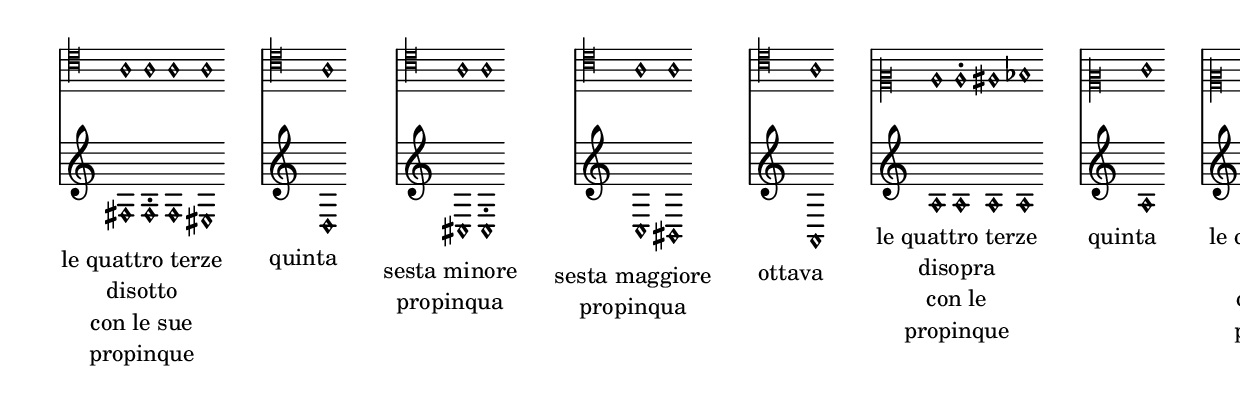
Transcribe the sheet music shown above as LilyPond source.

\version "2.22.2"

% Auto generated file

\header {
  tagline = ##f
}

dot = {
   \once \override Script.add-stem-support = ##f
   \once \override Script.toward-stem-shift = 0
   \once \override Script.skyline-horizontal-padding = 0
   \once \override Script.direction = 1
   \once \override Script.font-size = 1
}

\markup {
  \center-column {
    \line {
      \center-align
      \fontsize#3 { \concat { \normal-text ""} }
    }
    \null
    \line {
      \center-column {

        \line {
          \score {
            <<
              \new Staff \with { instrumentName = ""} {
                \override Staff.TimeSignature.stencil = ##f
                \override Staff.NoteHead.style = #'baroque
                \accidentalStyle Score.forget
                \override Rest.style = #'mensural
                \override NoteHead.style = #'petrucci
                \cadenzaOn
                \clef "mensural-c4"
                \key c #`((0 . ,NATURAL) (1 . ,NATURAL) (2 . ,NATURAL)
                          (3 . ,NATURAL) (4 . ,NATURAL) (5 . ,NATURAL)
                          (6 . ,NATURAL))  a1  a1  a1  a1 
                \cadenzaOff
              }
              \new Staff \with { instrumentName = ""} {
                \override Staff.TimeSignature.stencil = ##f
                \override Staff.NoteHead.style = #'baroque
                \accidentalStyle Score.forget
                \override Rest.style = #'mensural
                \override NoteHead.style = #'petrucci
                \cadenzaOn
                \clef "mensural-f4"
                \key c #`((0 . ,NATURAL) (1 . ,NATURAL) (2 . ,NATURAL)
                          (3 . ,NATURAL) (4 . ,NATURAL) (5 . ,NATURAL)
                          (6 . ,NATURAL))  fis1  \dot f1-.  f1  eis1 
                \cadenzaOff
              }
            >>
            \layout {
              \context {
                \Score
                \override SpacingSpanner.common-shortest-duration = #(ly:make-moment 1)
              }
            }
          }
        }
        \null
        \line {
          \left-align {  \normal-text "le quattro terze" }
        }
        \line {
          \left-align {  \normal-text "disotto" }
        }
        \line {
          \left-align {  \normal-text "con le sue" }
        }
        \line {
          \left-align {  \normal-text "propinque" }
        }

      }
      \hspace #3 
      \center-column {

        \line {
          \score {
            <<
              \new Staff \with { instrumentName = ""} {
                \override Staff.TimeSignature.stencil = ##f
                \override Staff.NoteHead.style = #'baroque
                \accidentalStyle Score.forget
                \override Rest.style = #'mensural
                \override NoteHead.style = #'petrucci
                \cadenzaOn
                \clef "mensural-c4"
                \key c #`((0 . ,NATURAL) (1 . ,NATURAL) (2 . ,NATURAL)
                          (3 . ,NATURAL) (4 . ,NATURAL) (5 . ,NATURAL)
                          (6 . ,NATURAL))  a1 
                \cadenzaOff
              }
              \new Staff \with { instrumentName = ""} {
                \override Staff.TimeSignature.stencil = ##f
                \override Staff.NoteHead.style = #'baroque
                \accidentalStyle Score.forget
                \override Rest.style = #'mensural
                \override NoteHead.style = #'petrucci
                \cadenzaOn
                \clef "mensural-f4"
                \key c #`((0 . ,NATURAL) (1 . ,NATURAL) (2 . ,NATURAL)
                          (3 . ,NATURAL) (4 . ,NATURAL) (5 . ,NATURAL)
                          (6 . ,NATURAL))  d1 
                \cadenzaOff
              }
            >>
            \layout {
              \context {
                \Score
                \override SpacingSpanner.common-shortest-duration = #(ly:make-moment 1)
              }
            }
          }
        }
        \null
        \line {
          \left-align {  \normal-text "quinta" }
        }

      }
      \hspace #3 
      \center-column {

        \line {
          \score {
            <<
              \new Staff \with { instrumentName = ""} {
                \override Staff.TimeSignature.stencil = ##f
                \override Staff.NoteHead.style = #'baroque
                \accidentalStyle Score.forget
                \override Rest.style = #'mensural
                \override NoteHead.style = #'petrucci
                \cadenzaOn
                \clef "mensural-c4"
                \key c #`((0 . ,NATURAL) (1 . ,NATURAL) (2 . ,NATURAL)
                          (3 . ,NATURAL) (4 . ,NATURAL) (5 . ,NATURAL)
                          (6 . ,NATURAL))  a1  a1 
                \cadenzaOff
              }
              \new Staff \with { instrumentName = ""} {
                \override Staff.TimeSignature.stencil = ##f
                \override Staff.NoteHead.style = #'baroque
                \accidentalStyle Score.forget
                \override Rest.style = #'mensural
                \override NoteHead.style = #'petrucci
                \cadenzaOn
                \clef "mensural-f4"
                \key c #`((0 . ,NATURAL) (1 . ,NATURAL) (2 . ,NATURAL)
                          (3 . ,NATURAL) (4 . ,NATURAL) (5 . ,NATURAL)
                          (6 . ,NATURAL))  cis1  \dot c1-. 
                \cadenzaOff
              }
            >>
            \layout {
              \context {
                \Score
                \override SpacingSpanner.common-shortest-duration = #(ly:make-moment 1)
              }
            }
          }
        }
        \null
        \line {
          \left-align {  \normal-text "sesta minore" }
        }
        \line {
          \left-align {  \normal-text "propinqua" }
        }

      }
      \hspace #3 
      \center-column {

        \line {
          \score {
            <<
              \new Staff \with { instrumentName = ""} {
                \override Staff.TimeSignature.stencil = ##f
                \override Staff.NoteHead.style = #'baroque
                \accidentalStyle Score.forget
                \override Rest.style = #'mensural
                \override NoteHead.style = #'petrucci
                \cadenzaOn
                \clef "mensural-c4"
                \key c #`((0 . ,NATURAL) (1 . ,NATURAL) (2 . ,NATURAL)
                          (3 . ,NATURAL) (4 . ,NATURAL) (5 . ,NATURAL)
                          (6 . ,NATURAL))  a1  a1 
                \cadenzaOff
              }
              \new Staff \with { instrumentName = ""} {
                \override Staff.TimeSignature.stencil = ##f
                \override Staff.NoteHead.style = #'baroque
                \accidentalStyle Score.forget
                \override Rest.style = #'mensural
                \override NoteHead.style = #'petrucci
                \cadenzaOn
                \clef "mensural-f4"
                \key c #`((0 . ,NATURAL) (1 . ,NATURAL) (2 . ,NATURAL)
                          (3 . ,NATURAL) (4 . ,NATURAL) (5 . ,NATURAL)
                          (6 . ,NATURAL))  c1  bis,1 
                \cadenzaOff
              }
            >>
            \layout {
              \context {
                \Score
                \override SpacingSpanner.common-shortest-duration = #(ly:make-moment 1)
              }
            }
          }
        }
        \null
        \line {
          \left-align {  \normal-text "sesta maggiore" }
        }
        \line {
          \left-align {  \normal-text "propinqua" }
        }

      }
      \hspace #3 
      \center-column {

        \line {
          \score {
            <<
              \new Staff \with { instrumentName = ""} {
                \override Staff.TimeSignature.stencil = ##f
                \override Staff.NoteHead.style = #'baroque
                \accidentalStyle Score.forget
                \override Rest.style = #'mensural
                \override NoteHead.style = #'petrucci
                \cadenzaOn
                \clef "mensural-c4"
                \key c #`((0 . ,NATURAL) (1 . ,NATURAL) (2 . ,NATURAL)
                          (3 . ,NATURAL) (4 . ,NATURAL) (5 . ,NATURAL)
                          (6 . ,NATURAL))  a1 
                \cadenzaOff
              }
              \new Staff \with { instrumentName = ""} {
                \override Staff.TimeSignature.stencil = ##f
                \override Staff.NoteHead.style = #'baroque
                \accidentalStyle Score.forget
                \override Rest.style = #'mensural
                \override NoteHead.style = #'petrucci
                \cadenzaOn
                \clef "mensural-f4"
                \key c #`((0 . ,NATURAL) (1 . ,NATURAL) (2 . ,NATURAL)
                          (3 . ,NATURAL) (4 . ,NATURAL) (5 . ,NATURAL)
                          (6 . ,NATURAL))  a,1 
                \cadenzaOff
              }
            >>
            \layout {
              \context {
                \Score
                \override SpacingSpanner.common-shortest-duration = #(ly:make-moment 1)
              }
            }
          }
        }
        \null
        \line {
          \left-align {  \normal-text "ottava" }
        }

      }
      \hspace #3 
      \center-column {

        \line {
          \score {
            <<
              \new Staff \with { instrumentName = ""} {
                \override Staff.TimeSignature.stencil = ##f
                \override Staff.NoteHead.style = #'baroque
                \accidentalStyle Score.forget
                \override Rest.style = #'mensural
                \override NoteHead.style = #'petrucci
                \cadenzaOn
                \clef "mensural-c2"
                \key c #`((0 . ,NATURAL) (1 . ,NATURAL) (2 . ,NATURAL)
                          (3 . ,NATURAL) (4 . ,NATURAL) (5 . ,NATURAL)
                          (6 . ,NATURAL))  c'1  \dot c'1-.  cis'1  des'1 
                \cadenzaOff
              }
              \new Staff \with { instrumentName = ""} {
                \override Staff.TimeSignature.stencil = ##f
                \override Staff.NoteHead.style = #'baroque
                \accidentalStyle Score.forget
                \override Rest.style = #'mensural
                \override NoteHead.style = #'petrucci
                \cadenzaOn
                \clef "mensural-f4"
                \key c #`((0 . ,NATURAL) (1 . ,NATURAL) (2 . ,NATURAL)
                          (3 . ,NATURAL) (4 . ,NATURAL) (5 . ,NATURAL)
                          (6 . ,NATURAL))  a1  a1  a1  a1 
                \cadenzaOff
              }
            >>
            \layout {
              \context {
                \Score
                \override SpacingSpanner.common-shortest-duration = #(ly:make-moment 1)
              }
            }
          }
        }
        \null
        \line {
          \left-align {  \normal-text "le quattro terze" }
        }
        \line {
          \left-align {  \normal-text "disopra" }
        }
        \line {
          \left-align {  \normal-text "con le" }
        }
        \line {
          \left-align {  \normal-text "propinque" }
        }

      }
      \hspace #3 
      \center-column {

        \line {
          \score {
            <<
              \new Staff \with { instrumentName = ""} {
                \override Staff.TimeSignature.stencil = ##f
                \override Staff.NoteHead.style = #'baroque
                \accidentalStyle Score.forget
                \override Rest.style = #'mensural
                \override NoteHead.style = #'petrucci
                \cadenzaOn
                \clef "mensural-c2"
                \key c #`((0 . ,NATURAL) (1 . ,NATURAL) (2 . ,NATURAL)
                          (3 . ,NATURAL) (4 . ,NATURAL) (5 . ,NATURAL)
                          (6 . ,NATURAL))  e'1 
                \cadenzaOff
              }
              \new Staff \with { instrumentName = ""} {
                \override Staff.TimeSignature.stencil = ##f
                \override Staff.NoteHead.style = #'baroque
                \accidentalStyle Score.forget
                \override Rest.style = #'mensural
                \override NoteHead.style = #'petrucci
                \cadenzaOn
                \clef "mensural-f4"
                \key c #`((0 . ,NATURAL) (1 . ,NATURAL) (2 . ,NATURAL)
                          (3 . ,NATURAL) (4 . ,NATURAL) (5 . ,NATURAL)
                          (6 . ,NATURAL))  a1 
                \cadenzaOff
              }
            >>
            \layout {
              \context {
                \Score
                \override SpacingSpanner.common-shortest-duration = #(ly:make-moment 1)
              }
            }
          }
        }
        \null
        \line {
          \left-align {  \normal-text "quinta" }
        }

      }
      \hspace #3 
      \center-column {

        \line {
          \score {
            <<
              \new Staff \with { instrumentName = ""} {
                \override Staff.TimeSignature.stencil = ##f
                \override Staff.NoteHead.style = #'baroque
                \accidentalStyle Score.forget
                \override Rest.style = #'mensural
                \override NoteHead.style = #'petrucci
                \cadenzaOn
                \clef "mensural-c2"
                \key c #`((0 . ,NATURAL) (1 . ,NATURAL) (2 . ,NATURAL)
                          (3 . ,NATURAL) (4 . ,NATURAL) (5 . ,NATURAL)
                          (6 . ,NATURAL))  f'1  \dot f'1-.  fis'1  ges'1 
                \cadenzaOff
              }
              \new Staff \with { instrumentName = ""} {
                \override Staff.TimeSignature.stencil = ##f
                \override Staff.NoteHead.style = #'baroque
                \accidentalStyle Score.forget
                \override Rest.style = #'mensural
                \override NoteHead.style = #'petrucci
                \cadenzaOn
                \clef "mensural-f4"
                \key c #`((0 . ,NATURAL) (1 . ,NATURAL) (2 . ,NATURAL)
                          (3 . ,NATURAL) (4 . ,NATURAL) (5 . ,NATURAL)
                          (6 . ,NATURAL))  a1  a1  a1  a1 
                \cadenzaOff
              }
            >>
            \layout {
              \context {
                \Score
                \override SpacingSpanner.common-shortest-duration = #(ly:make-moment 1)
              }
            }
          }
        }
        \null
        \line {
          \left-align {  \normal-text "le quattro sorti" }
        }
        \line {
          \left-align {  \normal-text "di seste" }
        }
        \line {
          \left-align {  \normal-text "con le sue" }
        }
        \line {
          \left-align {  \normal-text "propinque" }
        }

      }
      \hspace #3 
      \center-column {

        \line {
          \score {
            <<
              \new Staff \with { instrumentName = ""} {
                \override Staff.TimeSignature.stencil = ##f
                \override Staff.NoteHead.style = #'baroque
                \accidentalStyle Score.forget
                \override Rest.style = #'mensural
                \override NoteHead.style = #'petrucci
                \cadenzaOn
                \clef "mensural-c2"
                \key c #`((0 . ,NATURAL) (1 . ,NATURAL) (2 . ,NATURAL)
                          (3 . ,NATURAL) (4 . ,NATURAL) (5 . ,NATURAL)
                          (6 . ,NATURAL))  a'1 
                \cadenzaOff
              }
              \new Staff \with { instrumentName = ""} {
                \override Staff.TimeSignature.stencil = ##f
                \override Staff.NoteHead.style = #'baroque
                \accidentalStyle Score.forget
                \override Rest.style = #'mensural
                \override NoteHead.style = #'petrucci
                \cadenzaOn
                \clef "mensural-f4"
                \key c #`((0 . ,NATURAL) (1 . ,NATURAL) (2 . ,NATURAL)
                          (3 . ,NATURAL) (4 . ,NATURAL) (5 . ,NATURAL)
                          (6 . ,NATURAL))  a1 
                \cadenzaOff
              }
            >>
            \layout {
              \context {
                \Score
                \override SpacingSpanner.common-shortest-duration = #(ly:make-moment 1)
              }
            }
          }
        }
        \null
        \line {
          \left-align {  \normal-text "ottava" }
        }

      }
      \hspace #3 

    }
  }
}